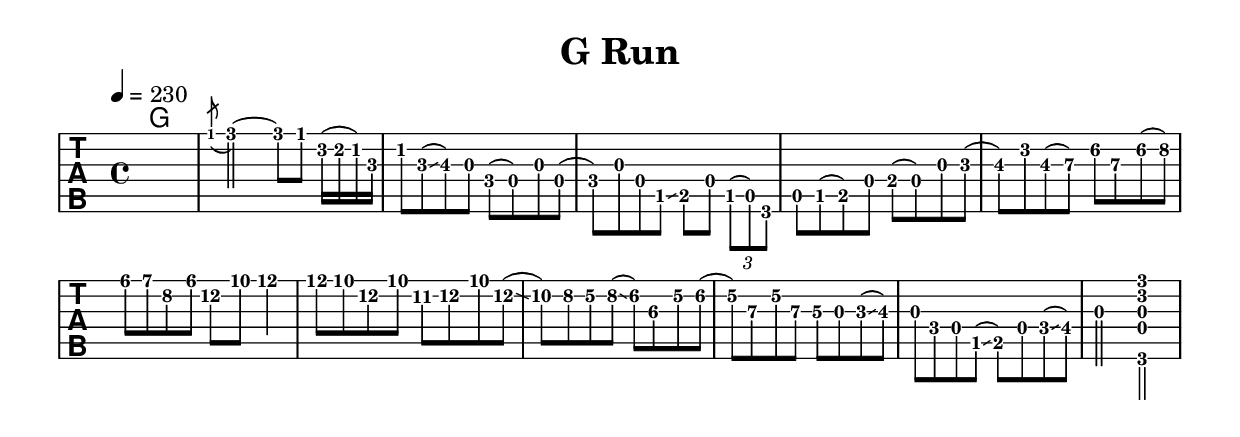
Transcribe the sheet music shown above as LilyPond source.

%
%
%
\version "2.23.2"
\include "english.ly"
\include "articulate.ly"
\header {
  title = "G Run"
  subtitle = ""
  composer = ""
}

\layout {
  \context {
    \Score
    \omit BarNumber

  }
  indent = 0.0
  \override Voice.StringNumber.stencil = ##f
}

\include "predefined-guitar-fretboards.ly"

chord_music = {
  \time 4/4
  \chordmode  {
    g1
  }
}

music = {
  \clef moderntab
  \key d \major
  \time 4/4
  \stemDown
  \relative c' {
    \override Score.RehearsalMark.stencil =
    #(make-stencil-boxer 0.15 0.3 ly:text-interface::print)
 %S   \mark \default
    \override Beam.concaveness = #10000
    \set TabStaff.minimumFret = #0
    s1
    \acciaccatura f8 g2 ~ g8 f d16( cs c) bf |
    c8 bf\3( \glissando b\3) g f( d) g d( |
    f) g d bf \glissando b d \tuplet 3/2 { bf( a) g }
    a8 bf( b) d e( d) g bf( |
    b\3) d b\3( 
    \set TabStaff.minimumFret = #6
    d) f d f( g) | 
    bf b g bf
    \set TabStaff.minimumFret = #10
    b d e4 |
    e8 d b d bf b d b( \glissando |
    \set TabStaff.minimumFret = #6
a) g e\2 g( \glissando f) cs 
    \set TabStaff.minimumFret = #5
    e\2 f( 
    | e\2) d e\2 d c g
    \set TabStaff.minimumFret = #0
    bf( \glissando b\3) |
    g f d bf( \glissando b) d f( \glissando fs) g2 
    <g, d' g d' g>2
    
    
    
    
  }
}


<<
  \new ChordNames {
    \chord_music
  }

  \new TabStaff  {
    \tabFullNotation
    \clef moderntab
    \tempo  4 = 230

    \music
  }
>>

\score {
  \new Staff \with {midiInstrument = "acoustic guitar (nylon)"}
  \unfoldRepeats \articulate
  \music
  \midi {
    \tempo 4 = 230
  }
}


